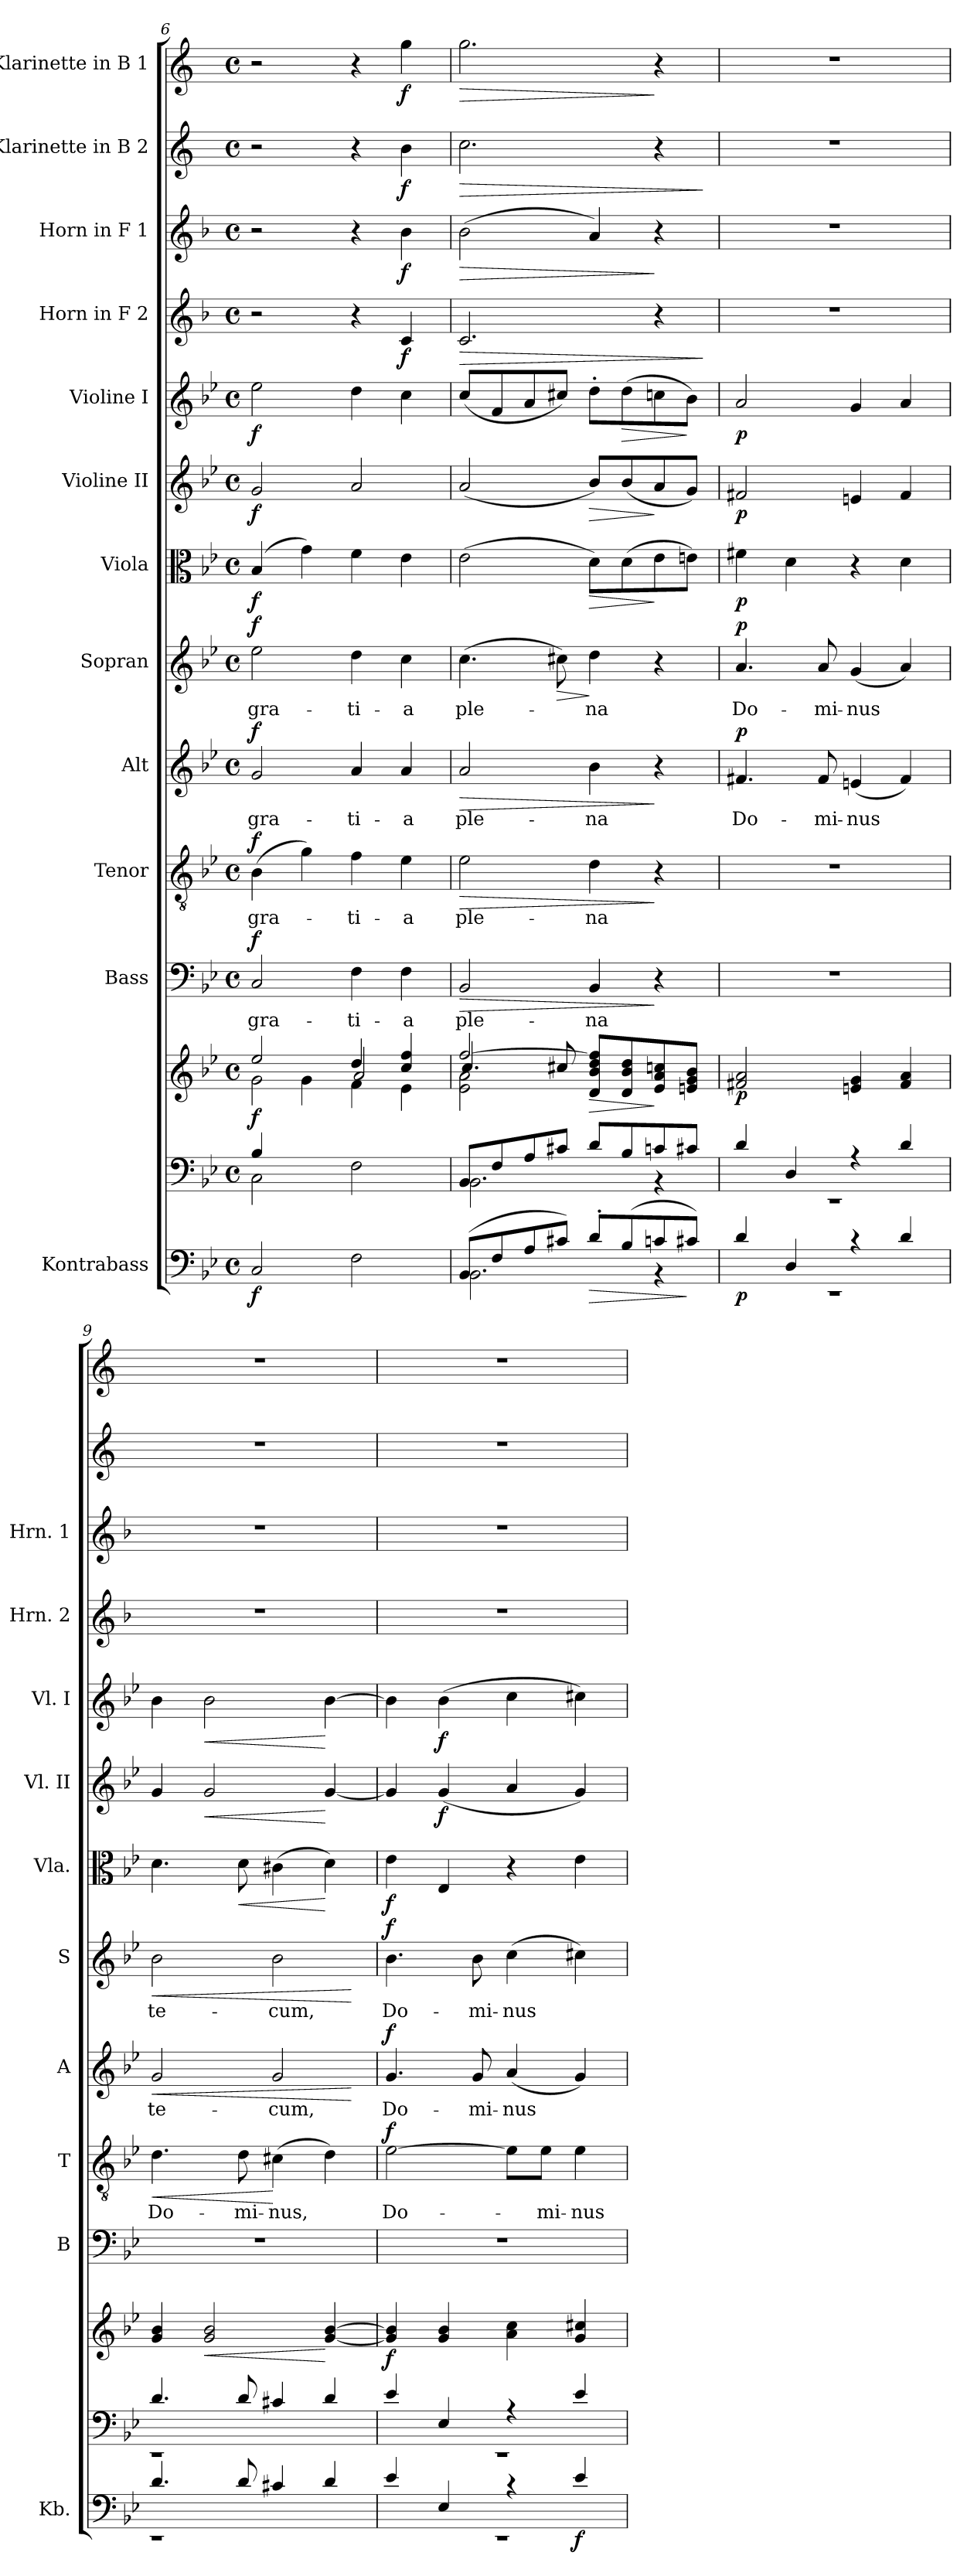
**kern	**dynam	**kern	**kern	**dynam	**kern	**text	**dynam	**kern	**text	**dynam	**kern	**text	**dynam	**kern	**text	**dynam	**kern	**dynam	**kern	**dynam	**kern	**dynam	**kern	**dynam	**kern	**dynam	**kern	**dynam	**kern	**dynam
*part13	*part13	*part12	*part12	*part12	*part11	*part11	*part11	*part10	*part10	*part10	*part9	*part9	*part9	*part8	*part8	*part8	*part7	*part7	*part6	*part6	*part5	*part5	*part4	*part4	*part3	*part3	*part2	*part2	*part1	*part1
*staff14	*staff14	*staff13	*staff12	*staff12/13	*staff11	*staff11	*staff11	*staff10	*staff10	*staff10	*staff9	*staff9	*staff9	*staff8	*staff8	*staff8	*staff7	*staff7	*staff6	*staff6	*staff5	*staff5	*staff4	*staff4	*staff3	*staff3	*staff2	*staff2	*staff1	*staff1
*I"Kontrabass	*	*	*	*	*I"Bass	*	*	*I"Tenor	*	*	*I"Alt	*	*	*I"Sopran	*	*	*I"Viola	*	*I"Violine II	*	*I"Violine I	*	*I"Horn in F 2	*	*I"Horn in F 1	*	*I"Klarinette in B 2	*	*I"Klarinette in B 1	*
*I'Kb.	*	*	*	*	*I'B	*	*	*I'T	*	*	*I'A	*	*	*I'S	*	*	*I'Vla.	*	*I'Vl. II	*	*I'Vl. I	*	*I'Hrn. 2	*	*I'Hrn. 1	*	*	*	*	*
*clefF4	*	*clefF4	*clefG2	*	*clefF4	*	*	*clefGv2	*	*	*clefG2	*	*	*clefG2	*	*	*clefC3	*	*clefG2	*	*clefG2	*	*clefG2	*	*clefG2	*	*clefG2	*	*clefG2	*
*ITrd7c12	*	*	*	*	*	*	*	*	*	*	*	*	*	*	*	*	*	*	*	*	*	*	*ITrd4c7	*	*ITrd4c7	*	*ITrd1c2	*	*ITrd1c2	*
*k[b-e-]	*	*k[b-e-]	*k[b-e-]	*	*k[b-e-]	*	*	*k[b-e-]	*	*	*k[b-e-]	*	*	*k[b-e-]	*	*	*k[b-e-]	*	*k[b-e-]	*	*k[b-e-]	*	*k[b-e-]	*	*k[b-e-]	*	*k[b-e-]	*	*k[b-e-]	*
*B-:	*	*B-:	*B-:	*	*B-:	*	*	*B-:	*	*	*B-:	*	*	*B-:	*	*	*B-:	*	*B-:	*	*B-:	*	*B-:	*	*B-:	*	*B-:	*	*B-:	*
*M4/4	*	*M4/4	*M4/4	*	*M4/4	*	*	*M4/4	*	*	*M4/4	*	*	*M4/4	*	*	*M4/4	*	*M4/4	*	*M4/4	*	*M4/4	*	*M4/4	*	*M4/4	*	*M4/4	*
*met(c)	*	*met(c)	*met(c)	*	*met(c)	*	*	*met(c)	*	*	*met(c)	*	*	*met(c)	*	*	*met(c)	*	*met(c)	*	*met(c)	*	*met(c)	*	*met(c)	*	*met(c)	*	*met(c)	*
=6	=6	=6	=6	=6	=6	=6	=6	=6	=6	=6	=6	=6	=6	=6	=6	=6	=6	=6	=6	=6	=6	=6	=6	=6	=6	=6	=6	=6	=6	=6
*	*	*^	*^	*	*	*	*	*	*	*	*	*	*	*	*	*	*	*	*	*	*	*	*	*	*	*	*	*	*	*
*	*	*	*	*	*^	*	*	*	*	*	*	*	*	*	*	*	*	*	*	*	*	*	*	*	*	*	*	*	*	*	*	*
!	!LO:DY:b	!	!	!	!	!	!LO:DY:b	!	!LO:LY:b	!LO:DY:a	!	!LO:LY:b	!LO:DY:a	!	!LO:LY:b	!LO:DY:a	!	!LO:LY:b	!LO:DY:a	!	!LO:DY:b	!	!LO:DY:b	!	!LO:DY:b	!	!	!	!	!	!	!	!
2CC/	f	4B-/	2C\	2ee-/	4ryy	2g\	f	2C/	gra-	f	(>4B-\	gra-	f	2g/	gra-	f	2ee-\	gra-	f	(4B-/	f	2g/	f	2ee-\	f	2r	.	2r	.	2r	.	2r	.
.	.	2.ryy	.	.	4g\	.	.	.	.	.	4g\)	.	.	.	.	.	.	.	.	4g\)	.	.	.	.	.	.	.	.	.	.	.	.	.
!	!	!	!	!	!	!	!	!	!LO:LY:b	!	!	!LO:LY:b	!	!	!LO:LY:b	!	!	!LO:LY:b	!	!	!	!	!	!	!	!	!	!	!	!	!	!	!
2FF\	.	.	2F\	4dd/	4f\	2a/	.	4F\	-ti-	.	4f\	-ti-	.	4a/	-ti-	.	4dd\	-ti-	.	4f\	.	2a/	.	4dd\	.	4r	.	4r	.	4r	.	4r	.
!	!	!	!	!	!	!	!	!	!LO:LY:b	!	!	!LO:LY:b	!	!	!LO:LY:b	!	!	!LO:LY:b	!	!	!	!	!	!	!	!	!LO:DY:b	!	!LO:DY:b	!	!LO:DY:b	!	!LO:DY:b
.	.	.	.	4cc/ 4ff/	4e-\	.	.	4F\	-a	.	4e-\	-a	.	4a/	-a	.	4cc\	-a	.	4e-\	.	.	.	4cc\	.	4F/	f	4e-\	f	4a\	f	4ff\	f
=7	=7	=7	=7	=7	=7	=7	=7	=7	=7	=7	=7	=7	=7	=7	=7	=7	=7	=7	=7	=7	=7	=7	=7	=7	=7	=7	=7	=7	=7	=7	=7	=7	=7
*^	*	*	*	*	*	*	*	*	*	*	*	*	*	*	*	*	*	*	*	*	*	*	*	*	*	*	*	*	*	*	*	*	*
!	!	!	!	!	!	!	!	!	!	!LO:LY:b	!LO:HP:b	!	!LO:LY:b	!LO:HP:b	!	!LO:LY:b	!LO:HP:b	!	!LO:LY:b	!	!	!	!	!	!	!	!	!LO:HP:b	!	!LO:HP:b	!	!LO:HP:b	!	!LO:HP:b
(>8BBB-/L	2.BBB-\	.	8BB-/L	2.BB-\	[>2ff/	2e-\ 2a\	4.cc/	.	2BB-/	ple-	>	2e-\	ple-	>	2a/	ple-	>	(>4.cc\	ple-	.	(>2e-\	.	(<2a/	.	(<8cc/L	.	2.F/	>	(>2e-\	>	2.b-\	>	2.ff\	>
8FF/	.	.	8F/	.	.	.	.	.	.	.	.	.	.	.	.	.	.	.	.	.	.	.	.	.	8f/	.	.	.	.	.	.	.	.	.
8AA/	.	.	8A/	.	.	.	.	.	.	.	.	.	.	.	.	.	.	.	.	.	.	.	.	.	8a/	.	.	.	.	.	.	.	.	.
!	!	!	!	!	!	!	!	!	!	!	!	!	!	!	!	!	!	!	!	!LO:HP:b	!	!	!	!	!	!	!	!	!	!	!	!	!	!
8C#X/J)	.	.	8c#X/J	.	.	.	8cc#X/	.	.	.	.	.	.	.	.	.	.	8cc#X\)	.	>	.	.	.	.	8cc#X/J)	.	.	.	.	.	.	.	.	.
!	!	!LO:HP:b	!	!	!	!	!	!LO:HP:b	!	!LO:LY:b	!	!	!LO:LY:b	!	!	!LO:LY:b	!	!	!LO:LY:b	!	!	!LO:HP:b	!	!LO:HP:b	!	!	!	!	!	!	!	!	!	!
8D'</L	.	>	8d/L	.	8d/ 8b-/ 8dd/ 8ff/]L	2ryy	2ryy	>	4BB-/	-na	.	4d\	-na	.	4b-\	-na	.	4dd\	-na	]	8d\L)	>	8b-/L)	>	8dd'>\L	.	.	.	4d/)	.	.	.	.	.
!	!	!	!	!	!	!	!	!	!	!	!	!	!	!	!	!	!	!	!	!	!	!	!	!	!	!LO:HP:b	!	!	!	!	!	!	!	!
(>8BB-/	.	.	8B-/	.	8d/ 8b-/ 8dd/	.	.	.	.	.	.	.	.	.	.	.	.	.	.	.	(>8d\	.	(<8b-/	.	(>8dd\	>	.	.	.	.	.	.	.	.
8Cn/	4rBB	.	8cn/	4rBB	8e-/ 8a/ 8cc/	.	.	]	4r	.	]	4r	.	]	4r	.	]	4r	.	.	8e-\	]	8a/	]	8ccn\	.	4r	.	4r	]	4r	.	4r	]
8C#X/J)	.	]	8c#X/J	.	8en/ 8g/ 8b-/J	.	.	.	.	.	.	.	.	.	.	.	.	.	.	.	8en\J)	.	8g/J)	.	8b-\J)	]	.	.	.	.	.	.	.	.
*v	*v	*	*	*	*	*	*	*	*	*	*	*	*	*	*	*	*	*	*	*	*	*	*	*	*	*	*	*	*	*	*	*	*	*
*	*	*v	*v	*	*	*	*	*	*	*	*	*	*	*	*	*	*	*	*	*	*	*	*	*	*	*	*	*	*	*	*	*	*
*	*	*	*v	*v	*v	*	*	*	*	*	*	*	*	*	*	*	*	*	*	*	*	*	*	*	*	*	*	*	*	*	*	*
.	.	.	.	.	.	.	.	.	.	.	.	.	.	.	.	.	.	.	.	.	.	.	.	]	.	.	.	]	.	.
!!LO:PB:g=z
=8	=8	=8	=8	=8	=8	=8	=8	=8	=8	=8	=8	=8	=8	=8	=8	=8	=8	=8	=8	=8	=8	=8	=8	=8	=8	=8	=8	=8	=8	=8
*^	*	*^	*	*	*	*	*	*	*	*	*	*	*	*	*	*	*	*	*	*	*	*	*	*	*	*	*	*	*	*
!	!	!LO:DY:b	!	!	!	!LO:DY:b	!	!	!	!	!	!	!	!LO:LY:b	!LO:DY:a	!	!LO:LY:b	!LO:DY:a	!	!LO:DY:b	!	!LO:DY:b	!	!LO:DY:b	!	!	!	!	!	!	!	!
4D/	1rEE	p	4d/	1rEE	2f#X/ 2a/	p	1r	.	.	1r	.	.	4.f#X/	Do-	p	4.a/	Do-	p	4f#X\	p	2f#X/	p	2a/	p	1r	.	1r	.	1r	.	1r	.
4DD/	.	.	4D/	.	.	.	.	.	.	.	.	.	.	.	.	.	.	.	4d\	.	.	.	.	.	.	.	.	.	.	.	.	.
!	!	!	!	!	!	!	!	!	!	!	!	!	!	!LO:LY:b	!	!	!LO:LY:b	!	!	!	!	!	!	!	!	!	!	!	!	!	!	!
.	.	.	.	.	.	.	.	.	.	.	.	.	8f#/	-mi-	.	8a/	-mi-	.	.	.	.	.	.	.	.	.	.	.	.	.	.	.
!	!	!	!	!	!	!	!	!	!	!	!	!	!	!LO:LY:b	!	!	!LO:LY:b	!	!	!	!	!	!	!	!	!	!	!	!	!	!	!
4rc	.	.	4rG	.	4en/ 4g/	.	.	.	.	.	.	.	(<4en/	-nus	.	(<4g/	-nus	.	4r	.	4en/	.	4g/	.	.	.	.	.	.	.	.	.
4D/	.	.	4d/	.	4f#/ 4a/	.	.	.	.	.	.	.	4f#/)	.	.	4a/)	.	.	4d\	.	4f#/	.	4a/	.	.	.	.	.	.	.	.	.
=9	=9	=9	=9	=9	=9	=9	=9	=9	=9	=9	=9	=9	=9	=9	=9	=9	=9	=9	=9	=9	=9	=9	=9	=9	=9	=9	=9	=9	=9	=9	=9	=9
!	!	!LO:HP:b	!	!	!	!	!	!	!	!	!LO:LY:b	!LO:HP:b	!	!LO:LY:b	!LO:HP:b	!	!LO:LY:b	!LO:HP:b	!	!	!	!	!	!	!	!	!	!	!	!	!	!
4.D/	1rEE	<	4.d/	1rEE	4g/ 4b-/	.	1r	.	.	4.d\	Do-	<	2g/	te-	<	2b-\	te-	<	4.d\	.	4g/	.	4b-\	.	1r	.	1r	.	1r	.	1r	.
!	!	!	!	!	!	!LO:HP:b	!	!	!	!	!	!	!	!	!	!	!	!	!	!	!	!LO:HP:b	!	!LO:HP:b	!	!	!	!	!	!	!	!
.	.	.	.	.	2g/ 2b-/	<	.	.	.	.	.	.	.	.	.	.	.	.	.	.	2g/	<	2b-\	<	.	.	.	.	.	.	.	.
!	!	!	!	!	!	!	!	!	!	!	!LO:LY:b	!	!	!	!	!	!	!	!	!LO:HP:b	!	!	!	!	!	!	!	!	!	!	!	!
8D/	.	.	8d/	.	.	.	.	.	.	8d\	-mi-	.	.	.	.	.	.	.	8d\	<	.	.	.	.	.	.	.	.	.	.	.	.
!	!	!	!	!	!	!	!	!	!	!	!LO:LY:b	!	!	!LO:LY:b	!	!	!LO:LY:b	!	!	!	!	!	!	!	!	!	!	!	!	!	!	!
4C#X/	.	.	4c#X/	.	.	.	.	.	.	(>4c#X\	-nus,	[	2g/	-cum,	.	2b-\	-cum,	.	(>4c#X\	.	.	.	.	.	.	.	.	.	.	.	.	.
4D/	.	[	4d/	.	[4g/ [4b-/	[	.	.	.	4d\)	.	.	.	.	.	.	.	.	4d\)	[	[4g/	[	[4b-\	[	.	.	.	.	.	.	.	.
*v	*v	*	*	*	*	*	*	*	*	*	*	*	*	*	*	*	*	*	*	*	*	*	*	*	*	*	*	*	*	*	*	*
*	*	*v	*v	*	*	*	*	*	*	*	*	*	*	*	*	*	*	*	*	*	*	*	*	*	*	*	*	*	*	*	*
.	.	.	.	.	.	.	.	.	.	.	.	.	[	.	.	[	.	.	.	.	.	.	.	.	.	.	.	.	.	.
=10	=10	=10	=10	=10	=10	=10	=10	=10	=10	=10	=10	=10	=10	=10	=10	=10	=10	=10	=10	=10	=10	=10	=10	=10	=10	=10	=10	=10	=10	=10
*^	*	*^	*	*	*	*	*	*	*	*	*	*	*	*	*	*	*	*	*	*	*	*	*	*	*	*	*	*	*	*
!	!	!	!	!	!	!LO:DY:b	!	!	!	!	!LO:LY:b	!LO:DY:a	!	!LO:LY:b	!LO:DY:a	!	!LO:LY:b	!LO:DY:a	!	!LO:DY:b	!	!	!	!	!	!	!	!	!	!	!	!
4E-/	1rEE	.	4e-/	1rEE	4g/] 4b-/]	f	1r	.	.	[2e-\	Do-	f	4.g/	Do-	f	4.b-\	Do-	f	4e-\	f	4g/]	.	4b-\]	.	1r	.	1r	.	1r	.	1r	.
!	!	!	!	!	!	!	!	!	!	!	!	!	!	!	!	!	!	!	!	!	!	!LO:DY:b	!	!LO:DY:b	!	!	!	!	!	!	!	!
4EE-/	.	.	4E-/	.	4g/ 4b-/	.	.	.	.	.	.	.	.	.	.	.	.	.	4E-/	.	(<4g/	f	(>4b-\	f	.	.	.	.	.	.	.	.
!	!	!	!	!	!	!	!	!	!	!	!	!	!	!LO:LY:b	!	!	!LO:LY:b	!	!	!	!	!	!	!	!	!	!	!	!	!	!	!
.	.	.	.	.	.	.	.	.	.	.	.	.	8g/	-mi-	.	8b-\	-mi-	.	.	.	.	.	.	.	.	.	.	.	.	.	.	.
!	!	!	!	!	!	!	!	!	!	!	!	!	!	!LO:LY:b	!	!	!LO:LY:b	!	!	!	!	!	!	!	!	!	!	!	!	!	!	!
4rc	.	.	4rA	.	4a\ 4cc\	.	.	.	.	8e-\L]	.	.	(<4a/	-nus	.	(>4cc\	-nus	.	4r	.	4a/	.	4cc\	.	.	.	.	.	.	.	.	.
!	!	!	!	!	!	!	!	!	!	!	!LO:LY:b	!	!	!	!	!	!	!	!	!	!	!	!	!	!	!	!	!	!	!	!	!
.	.	.	.	.	.	.	.	.	.	8e-\J	-mi-	.	.	.	.	.	.	.	.	.	.	.	.	.	.	.	.	.	.	.	.	.
!	!	!LO:DY:b	!	!	!	!	!	!	!	!	!LO:LY:b	!	!	!	!	!	!	!	!	!	!	!	!	!	!	!	!	!	!	!	!	!
4E-/	.	f	4e-/	.	4g/ 4cc#X/	.	.	.	.	4e-\	-nus	.	4g/)	.	.	4cc#X\)	.	.	4e-\	.	4g/)	.	4cc#X\)	.	.	.	.	.	.	.	.	.
*v	*v	*	*	*	*	*	*	*	*	*	*	*	*	*	*	*	*	*	*	*	*	*	*	*	*	*	*	*	*	*	*	*
*	*	*v	*v	*	*	*	*	*	*	*	*	*	*	*	*	*	*	*	*	*	*	*	*	*	*	*	*	*	*	*	*
=	=	=	=	=	=	=	=	=	=	=	=	=	=	=	=	=	=	=	=	=	=	=	=	=	=	=	=	=	=	=
*-	*-	*-	*-	*-	*-	*-	*-	*-	*-	*-	*-	*-	*-	*-	*-	*-	*-	*-	*-	*-	*-	*-	*-	*-	*-	*-	*-	*-	*-	*-
